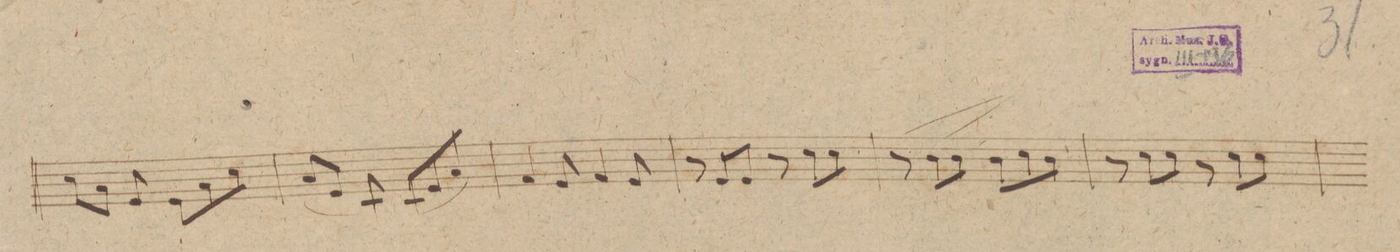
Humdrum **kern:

**kern	**dynam
*I"Violino	*
*clefG2	*
*k[]	*
*M6/8	*
8cc\L	.
8a\J	.
8e\	.
8e\L	.
8a\	.
8cc\J	.
=140	=140
(8a/L	.
8e/J	.
8c/)	.
(8c/L	.
8e/	.
8a/J)	.
=141	=141
4f/	.
8e/	.
4f/	.
8e/	.
=142	=142
8r	.
8e/L	.
8e/J	.
8r	.
8cc\L	.
8cc\J	.
=143	=143
8r	.
8b\L	>
8b\J	.
8b\L	.
8cc\	.
8b\J	]]
=144	=144
8r	.
8cc\L	.
8cc\J	.
8r	.
8cc\L	.
8cc\J	.
=145	=145
*-	*-
